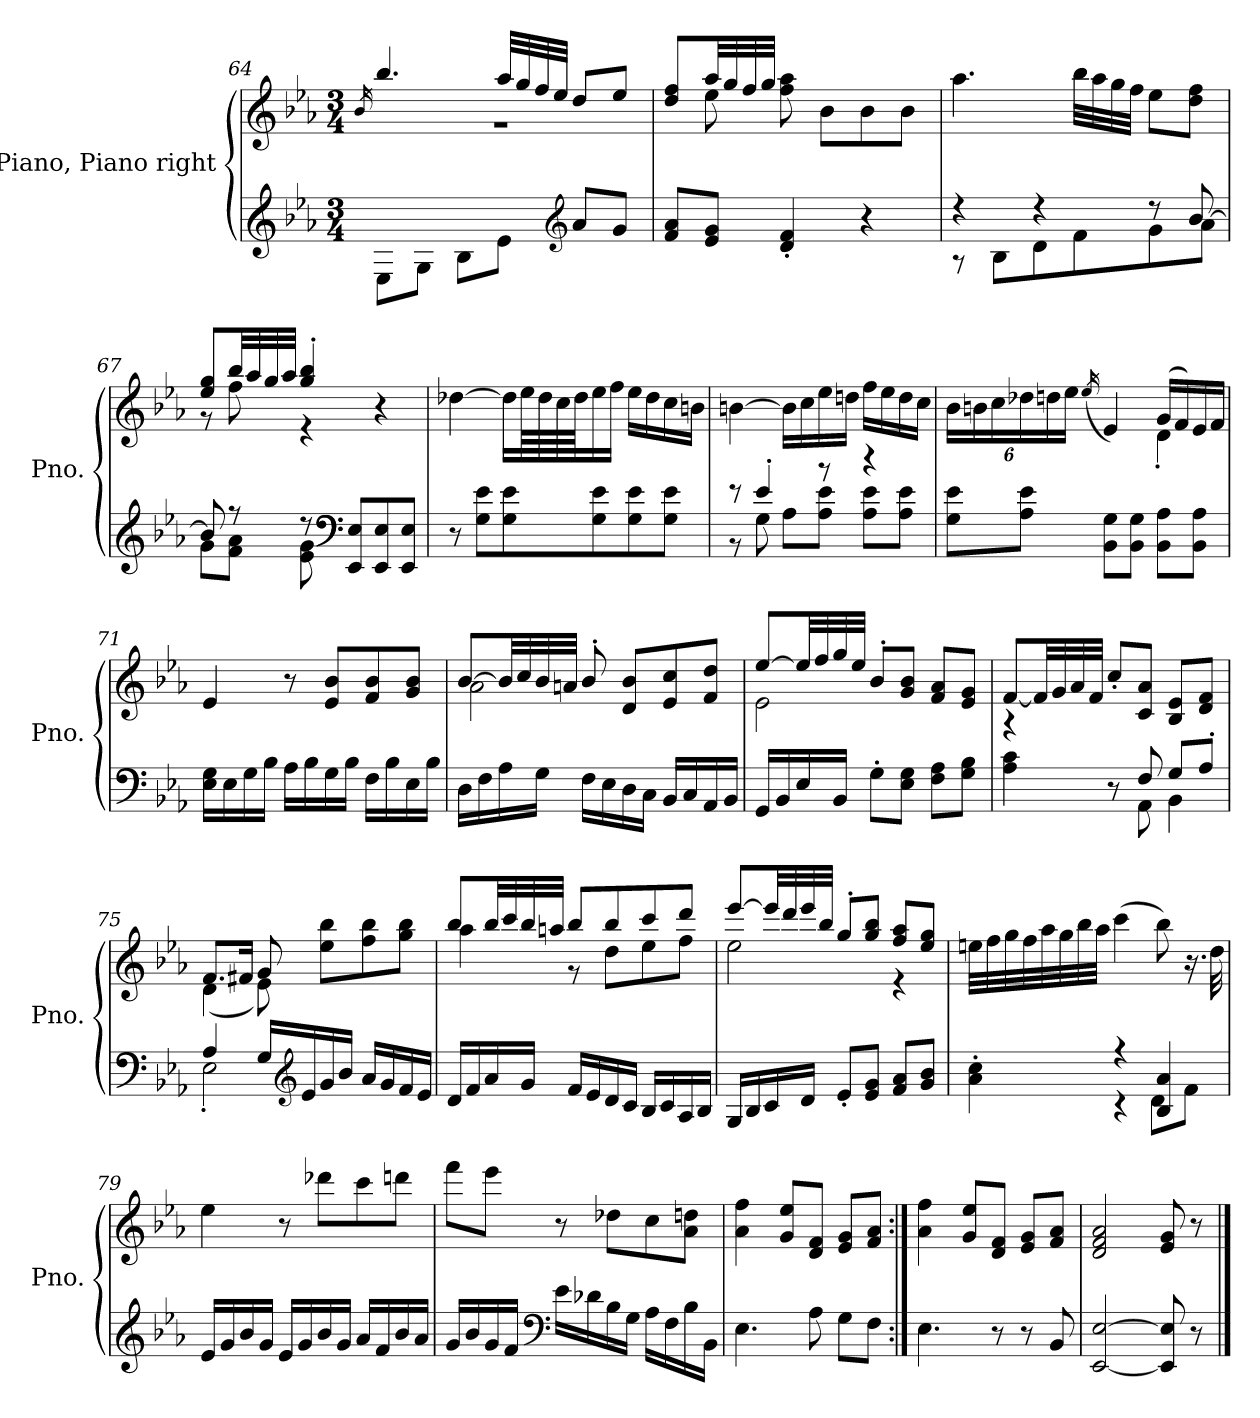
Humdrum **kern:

**kern	**kern
*part1	*part1
*staff2	*staff1
*I"Piano, Piano right	*
*I'Pno.	*
!!LO:PB:g=z
*clefG2	*clefG2
*k[b-e-a-]	*k[b-e-a-]
*M3/4	*M3/4
=64	=64
.	16qb-/
*	*^
8E-\L	4.bb-/	2.r
8G\J	.	.
8B-\L	.	.
8e-\J	32aa-/LLL	.
.	32gg/	.
.	32ff/	.
.	32ee-/JJJ	.
*clefG2	*	*
8a-/L	8dd/L	.
8g/J	8ee-/J	.
=65	=65	=65
8f/ 8a-/L	8dd/ 8ff/L	8ryy
8e-/ 8g/J	32aa-/LL	8ee-\
.	32gg/	.
.	32ff/	.
.	32gg/JJJ	.
4d/' 4f/'	8ff\ 8aa-\	2ryy
.	8b-\L	.
4r	8b-\	.
.	8b-\J	.
*	*v	*v
=66	=66
*^	*
4r	8r	4.aa-\
.	8B-\L	.
4r	8d\	.
.	8f\	32bb-\LLL
.	.	32aa-\
.	.	32gg\
.	.	32ff\JJJ
8r	8g\	8ee-\L
[8b-/	8a-\J	8dd\ 8ff\J
=67	=67	=67
*	*	*^
8b-/]	8g\L	8ee-/ 8gg/L	8r
8r	8f\ 8a-\J	32bb-/LL	8ff\
.	.	32aa-/	.
.	.	32gg/	.
.	.	32aa-/JJJ	.
8r	8e-\ 8g\	4gg/' 4bb-/'	4r
*clefF4	*	*	*
8EE-/ 8E-/L	4.ryy	.	.
8EE-/ 8E-/	.	4r	4ryy
8EE-/ 8E-/J	.	.	.
*v	*v	*	*
*	*v	*v
!!LO:LB:g=z
=68	=68
8r	[4dd-X\
8G\ 8e-\L	.
8G\ 8e-\	16dd-\LL]
.	64ee-\LL
.	64dd-\
.	64cc\
.	64dd-\JJ
8G\ 8e-\	16ee-\
.	16ff\JJ
8G\ 8e-\	16ee-\LL
.	16dd-\
8G\ 8e-\J	16cc\
.	16bn\JJ
=69	=69
*^	*
8r	8r	[4bn\
4e-'/	8G\	.
.	8A-\L	16b\LL]
.	.	16cc\
8r	8A-\ 8e-\J	16ee-\
.	.	16ddn\JJ
4r	8A-\ 8e-\L	16ff\LL
.	.	16ee-\
.	8A-\ 8e-\J	16dd\
.	.	16cc\JJ
*v	*v	*
=70	=70
*	*Xbrackettup
*	*^
8G\ 8e-\L	24b-\LL	2ryy
.	24bn\	.
.	24cc\	.
8A-\ 8e-\J	24dd-X\	.
.	24ddn\	.
.	24ee-\JJ	.
.	(16qee-/	.
8BB-\ 8G\L	4e-/)	.
8BB-\ 8G\J	.	.
8BB-\ 8A-\L	(16g/LL	4d'\
.	16f/)	.
8BB-\ 8A-\J	16e-/	.
.	16f/JJ	.
*	*v	*v
=71	=71
16E-\ 16G\LL	4e-/
16E-\	.
16G\	.
16B-\JJ	.
16A-\LL	8r
16B-\	.
16G\	8e-/ 8b-/L
16B-\JJ	.
16F\LL	8f/ 8b-/
16B-\	.
16E-\	8g/ 8b-/J
16B-\JJ	.
!!LO:LB:g=z
=72	=72
*	*^
16D\LL	[8b-/L	2a-\
16F\	.	.
16A-\	32b-/LL]	.
.	32cc/	.
16G\JJ	32b-/	.
.	32an/JJJ	.
16F\LL	8b-'/	.
16E-\	.	.
16D\	8d/ 8b-/L	.
16C\JJ	.	.
16BB-/LL	8e-/ 8cc/	4ryy
16C/	.	.
16AA-/	8f/ 8dd/J	.
16BB-/JJ	.	.
=73	=73	=73
16GG/LL	[8ee-/L	2e-\
16BB-/	.	.
16E-/	32ee-/LL]	.
.	32ff/	.
16BB-/JJ	32gg/	.
.	32ee-/JJJ	.
8G'\L	8b-'/L	.
8E-\ 8G\J	8g/ 8b-/J	.
8F\ 8A-\L	8f/ 8a-/L	4ryy
8G\ 8B-\J	8e-/ 8g/J	.
*	*v	*v
=74	=74
*^	*
4r	4A-\ 4c\	[8f/L
.	.	32f/LL]
.	.	32g/
.	.	32a-/
.	.	32f/JJJ
8r	8ryy	8cc'/L
8F/	8AA-\	8c/ 8a-/J
8G/L	4BB-\	8B-/ 8e-/L
8A-'/J	.	8d/ 8f/J
!!LO:LB:g=z
=75	=75	=75
*	*	*^
4A-/	2E-'\	8.f/L	(4d\
.	.	16f#X/Jk	.
16G/LL	.	8g/	8e-\)
*clefG2	*	*	*
16e-/	.	.	.
16g/	.	8ee-\ 8bb-\L	4.ryy
16b-/JJ	.	.	.
16a-/LL	4ryy	8ff\ 8bb-\	.
16g/	.	.	.
16f/	.	8gg\ 8bb-\J	.
16e-/JJ	.	.	.
*v	*v	*	*
=76	=76	=76
16d/LL	8bb-/L	4aa-\
16f/	.	.
16a-/	32bb-/LL	.
.	32ccc/	.
16g/JJ	32bb-/	.
.	32aan/JJJ	.
16f/LL	8bb-/L	8r
16e-/	.	.
16d/	8bb-/	8dd\L
16c/JJ	.	.
16B-/LL	8ccc/	8ee-\
16c/	.	.
16A-/	8ddd/J	8ff\J
16B-/JJ	.	.
=77	=77	=77
16G/LL	[8eee-/L	2ee-\
16B-/	.	.
16c/	32eee-/LL]	.
.	32ddd/	.
16d/JJ	32eee-/	.
.	32bb-/JJJ	.
8e-'/L	8gg'/L	.
8e-/ 8g/J	8gg/ 8bb-/J	.
8f/ 8a-/L	8ff/ 8aa-/L	4r
8g/ 8b-/J	8ee-/ 8gg/J	.
*	*v	*v
!!LO:LB:g=z
=78	=78
*^	*
4a-\' 4cc\'	4ryy	32een\LLL
.	.	32ff\
.	.	32gg\
.	.	32ff\
.	.	32aa-\
.	.	32gg\
.	.	32bb-\
.	.	32aa-\JJJ
4r	4r	(4ccc\
4B-/ 4a-/	8d\L	8bb-\)
.	8f\J	16.r
.	.	32dd\
*v	*v	*
=79	=79
16e-/LL	4ee-\
16g/	.
16b-/	.
16g/JJ	.
16e-/LL	8r
16g/	.
16b-/	8ddd-X\L
16g/JJ	.
16a-/LL	8ccc\
16f/	.
16b-/	8dddn\J
16a-/JJ	.
=80	=80
16g/LL	8fff\L
16b-/	.
16g/	8eee-\J
16f/JJ	.
*clefF4	*
16e-\LL	8r
16d-X\	.
16B-\	8dd-X\L
16G\JJ	.
16A-\LL	8cc\
16F\	.
16B-\	8a-\ 8ddn\J
16BB-\JJ	.
!!LO:LB:g=z
=81	=81
4.E-\	4a-\ 4ff\
.	8g/ 8ee-/L
8A-\	8d/ 8f/J
8G\L	8e-/ 8g/L
8F\J	8f/ 8a-/J
=82:|!	=82:|!
4.E-\	4a-\ 4ff\
.	8g/ 8ee-/L
8r	8d/ 8f/J
8r	8e-/ 8g/L
8BB-/	8f/ 8a-/J
=83	=83
[2EE-/ [2E-/	2d/ 2f/ 2a-/
8EE-/] 8E-/]	8e-/ 8g/
8r	8r
==	==
*-	*-
